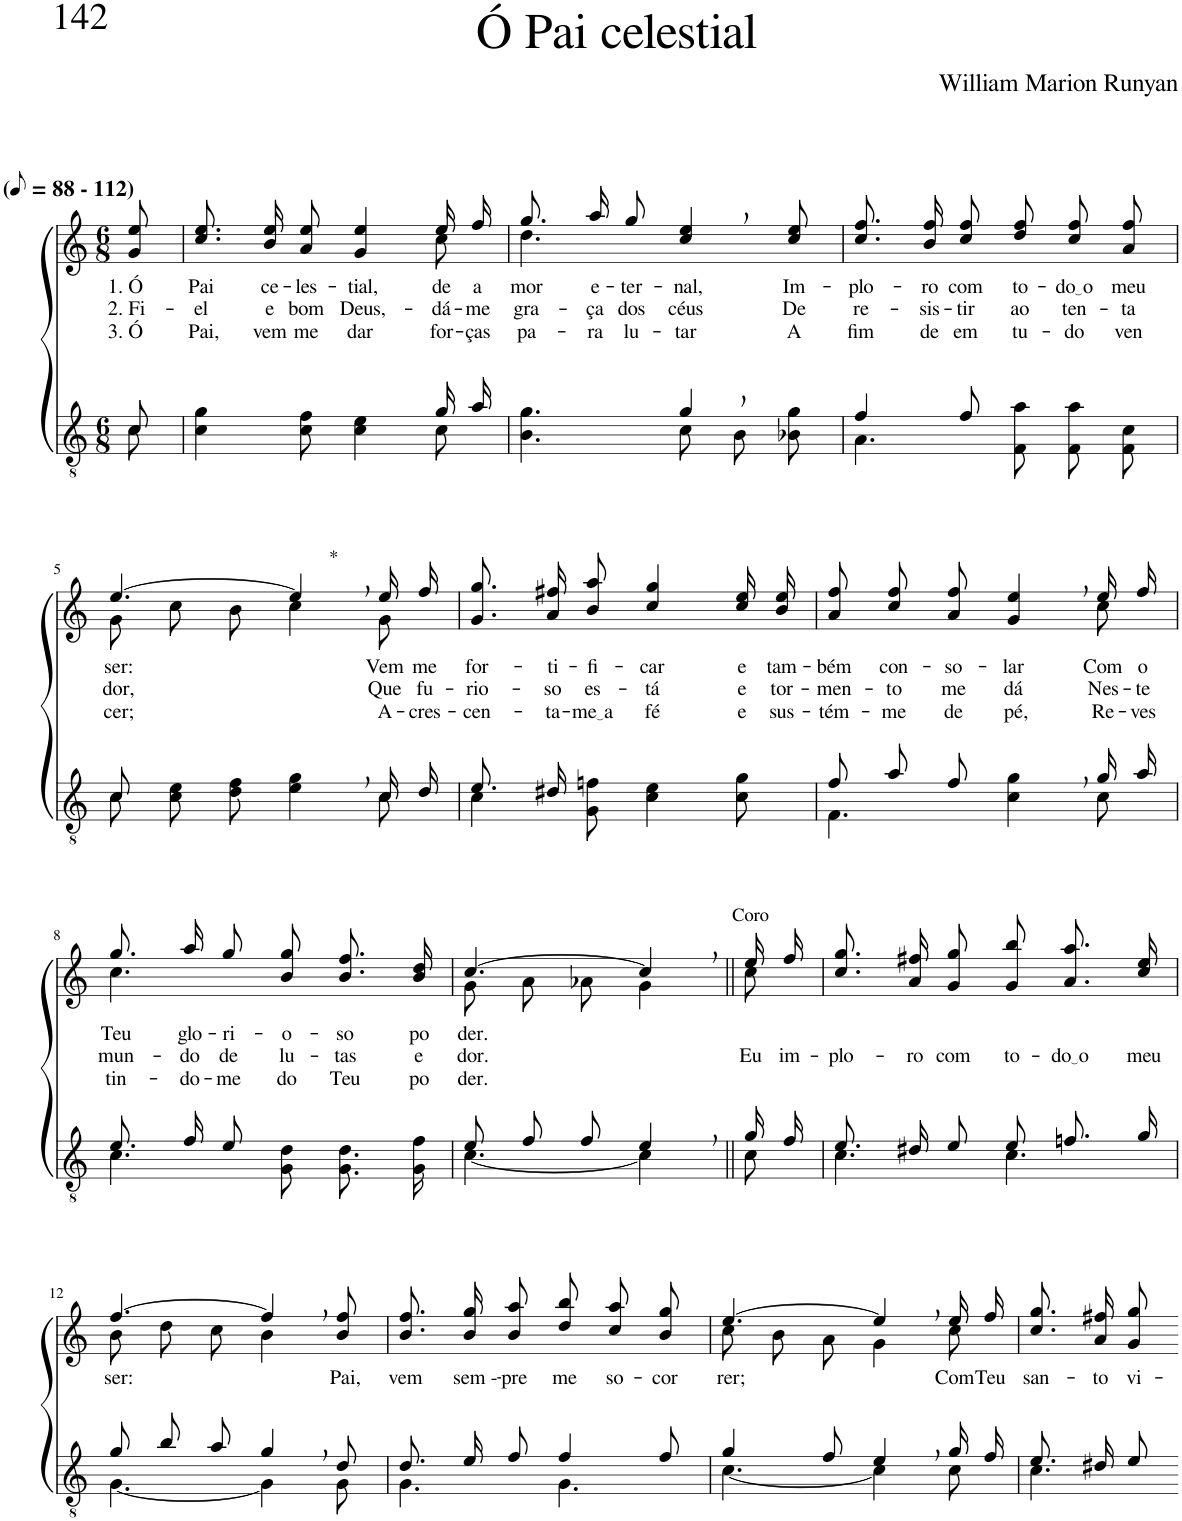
**kern	**kern	**text	**text	**text
*part2	*part1	*part1	*part1	*part1
*staff2	*staff1	*staff1	*staff1	*staff1
*I"Parte III e IV	*I"Parte I e II	*	*	*
*clefGv2	*clefG2	*	*	*
*Trd4c7	*Trd4c7	*	*	*
*k[]	*k[]	*	*	*
*M6/8	*M6/8	*	*	*
*MM44	*MM44	*	*	*
=1	=1	=1	=1	=1
*^	*	*	*	*
!	!	!LO:TX:a:B:t=(	!	!	!
!	!	!LO:TX:a:B:t=- 112)	!	!	!
!	!	!	!LO:LY:b	!LO:LY:b	!LO:LY:b
8c/	8c\	8g/ 8ee/	1. Ó	2. Fi-	3. Ó
=2	=2	=2	=2	=2	=2
!	!	!	!LO:LY:b	!LO:LY:b	!LO:LY:b
*	*	*^	*	*	*
4.ryy	4c\ 4g\	8.cc\ 8.ee\L	8ryy	Pai	-el	Pai,
!	!	!	!	!LO:LY:b	!LO:LY:b	!LO:LY:b
*	*	*v	*v	*	*	*
.	.	16b\ 16ee\K	ce-	e	vem
!	!	!	!LO:LY:b	!LO:LY:b	!LO:LY:b
.	8c\ 8f\	8a\ 8ee\J	-les-	bom	me
!	!	!	!LO:LY:b	!LO:LY:b	!LO:LY:b
4ryy	4c\ 4e\	4g/ 4ee/	-tial,	Deus,-	dar
!	!	!	!	!LO:LY:b	!
*	*	*^	*	*	*
!	!	!	!	!LO:LY:b	!	!LO:LY:b
16g/LL	8c\	16ee/LL	8cc\	de	.	for-
!	!	!	!	!LO:LY:b	!LO:LY:b	!LO:LY:b
16a/JJ	.	16ff/JJ	.	a-	-me	-ças
=3	=3	=3	=3	=3	=3	=3
!	!	!	!	!LO:LY:b	!LO:LY:b	!LO:LY:b
4.ryy	4.B\ 4.g\	8.gg/L	4.dd\	-mor	gra-	pa-
!	!	!	!	!LO:LY:b	!LO:LY:b	!LO:LY:b
.	.	16aa/K	.	e-	-ça	-ra
!	!	!	!	!LO:LY:b	!LO:LY:b	!LO:LY:b
.	.	8gg/J	.	-ter-	dos	lu-
!	!	!	!	!LO:LY:b	!LO:LY:b	!LO:LY:b
4g,/	8c\L	4cc/, 4ee/,	4.ryy	-nal,	céus	-tar
.	8B\	.	.	.	.	.
!	!	!	!	!LO:LY:b	!LO:LY:b	!LO:LY:b
8ryy	8B-X\ 8g\J	8cc/ 8ee/	.	Im-	De	A
*	*	*v	*v	*	*	*
=4	=4	=4	=4	=4	=4
!	!	!	!LO:LY:b	!LO:LY:b	!LO:LY:b
4f/	4.A\	8.cc\ 8.ff\L	-plo-	re-	fim
!	!	!	!LO:LY:b	!LO:LY:b	!LO:LY:b
.	.	16b\ 16ff\K	-ro	-sis-	de
!	!	!	!LO:LY:b	!LO:LY:b	!LO:LY:b
8f/	.	8cc\ 8ff\J	com	-tir	em
!	!	!	!LO:LY:b	!LO:LY:b	!LO:LY:b
4.ryy	8F/ 8a/L	8dd\ 8ff\L	to-	ao	tu-
!	!	!	!LO:LY:b	!LO:LY:b	!LO:LY:b
.	8F/ 8a/	8cc\ 8ff\	do o	ten-	-do
!	!	!	!LO:LY:b	!LO:LY:b	!LO:LY:b
.	8F/ 8c/J	8a\ 8ff\J	meu	-ta-	ven-
!!LO:LB:g=z
=5	=5	=5	=5	=5	=5
*	*	*^	*	*	*
!	!	!	!	!LO:LY:b	!LO:LY:b	!LO:LY:b
8c\L	8c/L	[4.ee/	8g\L	ser:	-dor,	-cer;
8c\ 8e\	2ryy	.	8cc\	.	.	.
8d\ 8f\J	.	.	8b\J	.	.	.
!	!	!LO:TX:a:t=*	!	!	!	!
4e\, 4g\,	.	4ee,/]	4cc\	.	.	.
!	!	!	!	!LO:LY:b	!LO:LY:b	!LO:LY:b
8c\	16c/L	16ee/LL	8g\	Vem	Que	A-
!	!	!	!	!LO:LY:b	!LO:LY:b	!LO:LY:b
.	16d/JJ	16ff/JJ	.	me	fu-	-cres-
*	*	*v	*v	*	*	*
=6	=6	=6	=6	=6	=6
!	!	!	!LO:LY:b	!LO:LY:b	!LO:LY:b
8.e/L	4c\	8.g\ 8.gg\L	for-	-rio-	-cen-
!	!	!	!LO:LY:b	!LO:LY:b	!LO:LY:b
16d#X/Jk	.	16a\ 16ff#X\K	-ti-	-so	-ta-
!	!	!	!LO:LY:b	!LO:LY:b	!LO:LY:b
8ryy	8G\ 8fn\	8b\ 8aa\J	-fi-	es-	me a
!	!	!	!LO:LY:b	!LO:LY:b	!LO:LY:b
4.ryy	4c\ 4e\	4cc/ 4gg/	-car	-tá	fé
!	!	!	!LO:LY:b	!LO:LY:b	!LO:LY:b
.	8c\ 8g\	16cc\ 16ee\LL	e	e	e
!	!	!	!LO:LY:b	!LO:LY:b	!LO:LY:b
.	.	16b\ 16ee\JJ	tam-	tor-	sus-
=7	=7	=7	=7	=7	=7
!	!	!	!LO:LY:b	!LO:LY:b	!LO:LY:b
*	*	*^	*	*	*
8f/L	4.F\	8a\ 8ff\L	8ryy	-bém	-men-	-tém-
!	!	!	!	!LO:LY:b	!LO:LY:b	!LO:LY:b
*	*	*v	*v	*	*	*
8a/	.	8cc\ 8ff\	con-	-to	-me
!	!	!	!LO:LY:b	!LO:LY:b	!LO:LY:b
8f/J	.	8a\ 8ff\J	-so-	me	de
!	!	!	!LO:LY:b	!LO:LY:b	!LO:LY:b
4ryy	4c\ 4g\	4g/, 4ee/,	-lar	dá	pé,
*	*	*^	*	*	*
!	!	!	!	!LO:LY:b	!LO:LY:b	!LO:LY:b
16g/LL	8c\	16ee/LL	8cc\	Com	Nes-	Re-
!	!	!	!	!LO:LY:b	!LO:LY:b	!LO:LY:b
16a/JJ	.	16ff/JJ	.	o	-te	-ves-
!!LO:LB:g=z	!!
=8	=8	=8	=8	=8	=8	=8
!	!	!	!	!LO:LY:b	!LO:LY:b	!LO:LY:b
8.e/L	4.c\	8.gg/L	4.cc\	Teu	mun-	-tin-
!	!	!	!	!LO:LY:b	!LO:LY:b	!LO:LY:b
16f/K	.	16aa/K	.	glo-	-do	-do-
!	!	!	!	!LO:LY:b	!LO:LY:b	!LO:LY:b
8e/J	.	8gg/J	.	-ri-	de	-me
!	!	!	!	!LO:LY:b	!LO:LY:b	!LO:LY:b
4.ryy	8G\ 8d\L	8b\ 8gg\L	4.ryy	-o-	lu-	do
!	!	!	!	!LO:LY:b	!LO:LY:b	!LO:LY:b
.	8.G\ 8.d\	8.b\ 8.ff\	.	-so	-tas	Teu
!	!	!	!	!LO:LY:b	!LO:LY:b	!LO:LY:b
.	16G\ 16f\Jk	16b\ 16dd\Jk	.	po-	e	po-
=9	=9	=9	=9	=9	=9	=9
!	!	!	!	!LO:LY:b	!LO:LY:b	!LO:LY:b
*	*	*	*^	*	*	*
8e/L	[4.c\	[4.cc/	8g\L	2ryy	-der.	dor.	der.
8f/	.	.	8a\	.	.	.	.
8f/J	.	.	8a-X\J	.	.	.	.
4e,/	4c\]	4cc,/]	4g\	.	.	.	.
!	!	!	!	!LO:TX:a:t=Coro	!	!	!
.	.	.	.	8ryy	.	.	.
=10||	=10||	=10||	=10||	=10||	=10||	=10||	=10||
!	!	!	!	!	!	!LO:LY:b	!
*	*	*	*v	*v	*	*	*
16g/LL	8c\	16ee/LL	8cc\	.	Eu	.
!	!	!	!	!	!LO:LY:b	!
16f/JJ	.	16ff/JJ	.	.	im-	.
*	*	*v	*v	*	*	*
=11	=11	=11	=11	=11	=11
!	!	!	!	!LO:LY:b	!
8.e/L	4.c\	8.cc\ 8.gg\L	.	-plo-	.
!	!	!	!	!LO:LY:b	!
16d#X/K	.	16a\ 16ff#X\K	.	-ro	.
!	!	!	!	!LO:LY:b	!
8e/J	.	8g\ 8gg\J	.	com	.
!	!	!	!	!LO:LY:b	!
8e/L	4.c\	8g\ 8bb\L	.	to-	.
!	!	!	!	!LO:LY:b	!
8.fn/	.	8.a\ 8.aa\	.	do o	.
!	!	!	!	!LO:LY:b	!
16g/Jk	.	16cc\ 16ee\Jk	.	meu	.
!!LO:LB:g=z
=12	=12	=12	=12	=12	=12
*k[]	*	*k[]	*	*	*
*	*	*^	*	*	*
!	!	!	!	!LO:LY:b	!	!
8g/L	[4.G\	[4.ff/	8b\L	ser:	.	.
8b/	.	.	8dd\J	.	.	.
8a/J	.	.	8cc\	.	.	.
4g,/	4G\]	4ff,/]	4b\	.	.	.
!	!	!	!	!LO:LY:b	!	!
8d/	8G\	8b/ 8ff/	8ryy	Pai,	.	.
=13	=13	=13	=13	=13	=13	=13
!	!	!	!	!LO:LY:b	!	!
*	*	*v	*v	*	*	*
8.d/L	4.G\	8.b\ 8.ff\L	vem	.	.
!	!	!	!LO:LY:b	!	!
16e/K	.	16b\ 16gg\K	sem --	.	.
!	!	!	!LO:LY:b	!	!
8f/J	.	8b\ 8aa\J	-pre	.	.
!	!	!	!LO:LY:b	!	!
4f/	4.G\	8dd\ 8bb\L	me	.	.
!	!	!	!LO:LY:b	!	!
.	.	8cc\ 8aa\	so-	.	.
!	!	!	!LO:LY:b	!	!
8f/	.	8b\ 8gg\J	-cor-	.	.
=14	=14	=14	=14	=14	=14
*	*	*^	*	*	*
!	!	!	!	!LO:LY:b	!	!
4g/	[4.c\	[4.ee/	8cc\L	-rer;	.	.
.	.	.	8b\	.	.	.
8f/	.	.	8a\J	.	.	.
4e,/	4c\]	4ee,/]	4g\	.	.	.
!	!	!	!	!LO:LY:b	!	!
16g/LL	8c\	16ee/LL	8cc\	Com	.	.
!	!	!	!	!LO:LY:b	!	!
16f/JJ	.	16ff/JJ	.	Teu	.	.
*	*	*v	*v	*	*	*
=15	=15	=15	=15	=15	=15
!	!	!	!LO:LY:b	!	!
8.e/L	4.c\	8.cc\ 8.gg\L	san-	.	.
!	!	!	!LO:LY:b	!	!
16d#X/K	.	16a\ 16ff#X\K	-to	.	.
!	!	!	!LO:LY:b	!	!
8e/J	.	8g\ 8gg\J	vi-	.	.
*v	*v	*	*	*	*
=-	=-	=-	=-	=-
*-	*-	*-	*-	*-
